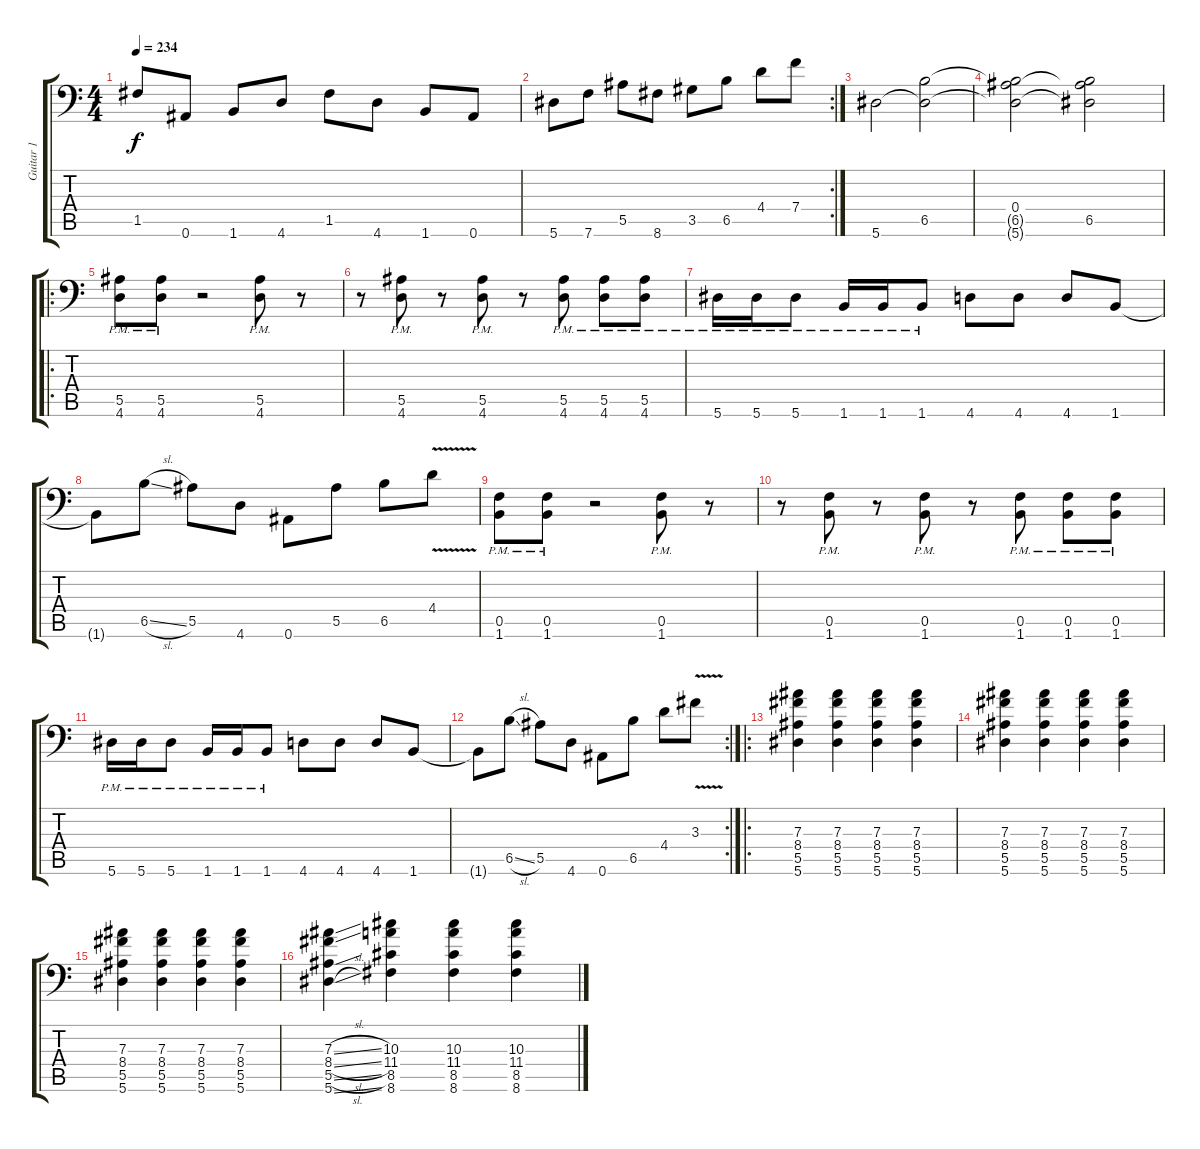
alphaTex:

\track ("Guitar 1" "Guitar 1") {instrument distortionguitar}
\staff {score tabs}
\tuning (C4 G3 Eb3 Bb2 F2 Bb1) {hide}
\ts (4 4)
\tempo 234
\clef f4
\ks c
1.5{t}.8{dy f} 0.6.8 1.6.8 4.6.8 1.5.8 4.6.8 1.6.8 0.6.8 |
\rc 2
5.6.8 7.6.8 5.5.8 8.6.8 3.5.8 6.5.8 4.4.8 7.4.8 |
5.6.2{instrument electricguitarjazz} (6.5 5.6{t}).2 |
(0.4 6.5{t} 5.6{t}).2 (0.4{t} 6.5 5.6{t}).2 |
\ro
(5.5{pm} 4.6{pm}).8{instrument distortionguitar} (5.5{pm} 4.6{pm}).8 r.2 (5.5{pm} 4.6{pm}).8 r.8 |
r.8 (5.5{pm} 4.6{pm}).8 r.8 (5.5{pm} 4.6{pm}).8 r.8 (5.5{pm} 4.6{pm}).8 (5.5{pm} 4.6{pm}).8 (5.5{pm} 4.6{pm}).8 |
5.6{pm}.16 5.6{pm}.16 5.6{pm}.8 1.6{pm}.16 1.6{pm}.16 1.6{pm}.8 4.6.8 4.6.8 4.6.8 1.6.8 |
1.6{t}.8 6.5{sl}.8 5.5.8 4.6.8 0.6.8 5.5.8 6.5.8 4.4{v}.8 |
(0.5{pm} 1.6{pm}).8 (0.5{pm} 1.6{pm}).8 r.2 (0.5{pm} 1.6{pm}).8 r.8 |
r.8 (0.5{pm} 1.6{pm}).8 r.8 (0.5{pm} 1.6{pm}).8 r.8 (0.5{pm} 1.6{pm}).8 (0.5{pm} 1.6{pm}).8 (0.5{pm} 1.6{pm}).8 |
5.6{pm}.16 5.6{pm}.16 5.6{pm}.8 1.6{pm}.16 1.6{pm}.16 1.6{pm}.8 4.6.8 4.6.8 4.6.8 1.6.8 |
\rc 2
1.6{t}.8 6.5{sl}.8 5.5.8 4.6.8 0.6.8 6.5.8 4.4.8 3.3{v}.8 |
\ro
(7.3 8.4 5.5 5.6).4 (7.3 8.4 5.5 5.6).4 (7.3 8.4 5.5 5.6).4 (7.3 8.4 5.5 5.6).4 |
(7.3 8.4 5.5 5.6).4 (7.3 8.4 5.5 5.6).4 (7.3 8.4 5.5 5.6).4 (7.3 8.4 5.5 5.6).4 |
(7.3 8.4 5.5 5.6).4 (7.3 8.4 5.5 5.6).4 (7.3 8.4 5.5 5.6).4 (7.3 8.4 5.5 5.6).4 |
(7.3{sl} 8.4{sl} 5.5{sl} 5.6{sl}).4 (10.3 11.4 8.5 8.6).4 (10.3 11.4 8.5 8.6).4 (10.3 11.4 8.5 8.6).4
